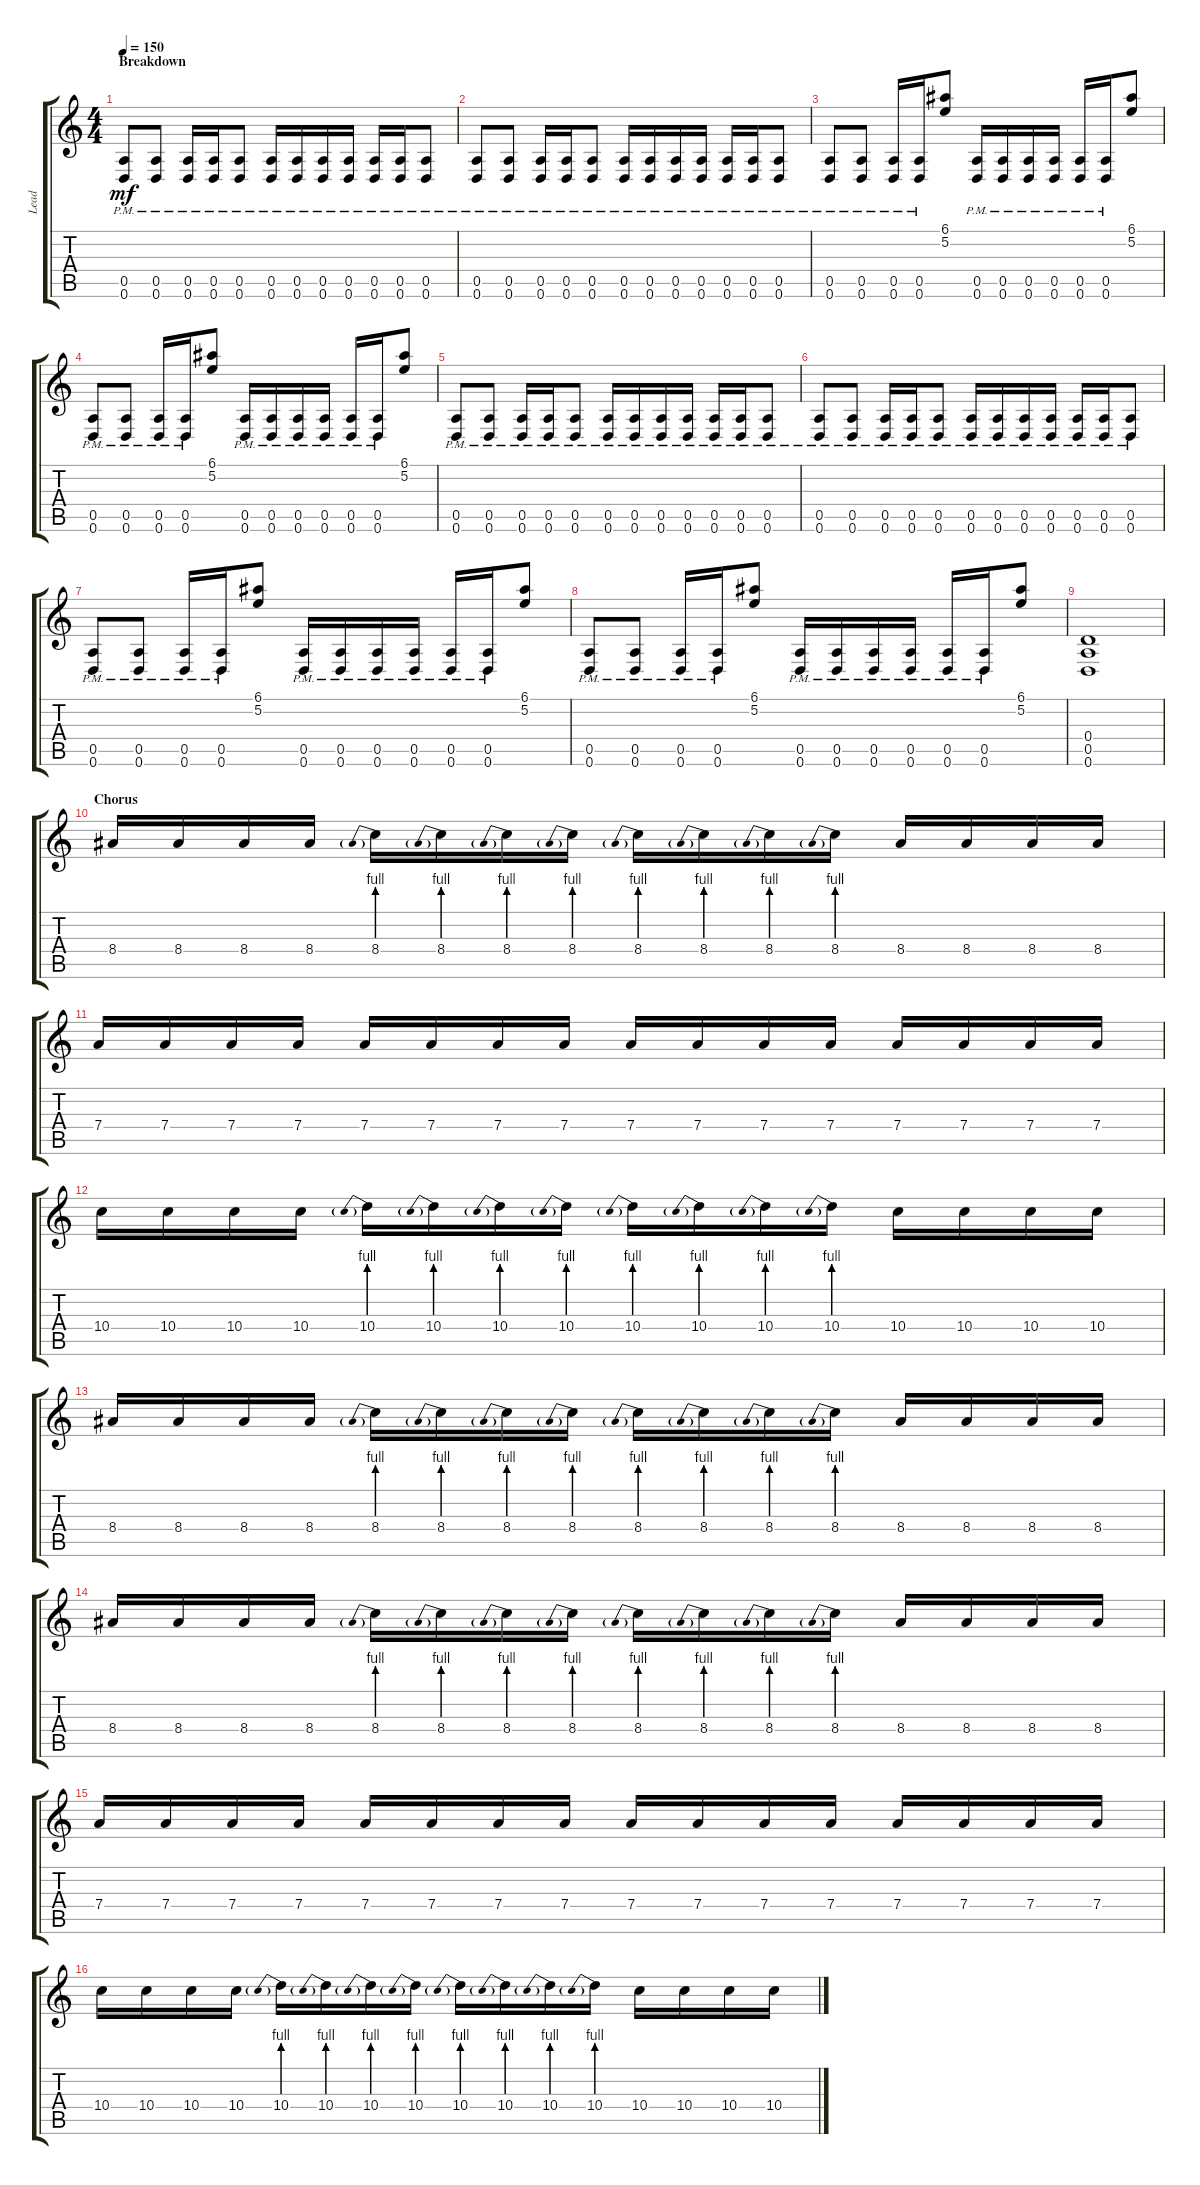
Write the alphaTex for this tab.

\track ("Lead" "Lead") {instrument distortionguitar}
\staff {score tabs}
\tuning (E4 B3 G3 D3 A2 D2) {hide}
\ts (4 4)
\section ("" "Breakdown")
\tempo 150
\clef g2
\ks c
(0.5{pm} 0.6{pm}).8{dy mf} (0.5{pm} 0.6{pm}).8 (0.5{pm} 0.6{pm}).16 (0.5{pm} 0.6{pm}).16 (0.5{pm} 0.6{pm}).8 (0.5{pm} 0.6{pm}).16 (0.5{pm} 0.6{pm}).16 (0.5{pm} 0.6{pm}).16 (0.5{pm} 0.6{pm}).16 (0.5{pm} 0.6{pm}).16 (0.5{pm} 0.6{pm}).16 (0.5{pm} 0.6{pm}).8 |
(0.5{pm} 0.6{pm}).8 (0.5{pm} 0.6{pm}).8 (0.5{pm} 0.6{pm}).16 (0.5{pm} 0.6{pm}).16 (0.5{pm} 0.6{pm}).8 (0.5{pm} 0.6{pm}).16 (0.5{pm} 0.6{pm}).16 (0.5{pm} 0.6{pm}).16 (0.5{pm} 0.6{pm}).16 (0.5{pm} 0.6{pm}).16 (0.5{pm} 0.6{pm}).16 (0.5{pm} 0.6{pm}).8 |
(0.5{pm} 0.6{pm}).8 (0.5{pm} 0.6{pm}).8 (0.5{pm} 0.6{pm}).16 (0.5{pm} 0.6{pm}).16 (6.1 5.2).8 (0.5{pm} 0.6{pm}).16 (0.5{pm} 0.6{pm}).16 (0.5{pm} 0.6{pm}).16 (0.5{pm} 0.6{pm}).16 (0.5{pm} 0.6{pm}).16 (0.5{pm} 0.6{pm}).16 (6.1 5.2).8 |
(0.5{pm} 0.6{pm}).8 (0.5{pm} 0.6{pm}).8 (0.5{pm} 0.6{pm}).16 (0.5{pm} 0.6{pm}).16 (6.1 5.2).8 (0.5{pm} 0.6{pm}).16 (0.5{pm} 0.6{pm}).16 (0.5{pm} 0.6{pm}).16 (0.5{pm} 0.6{pm}).16 (0.5{pm} 0.6{pm}).16 (0.5{pm} 0.6{pm}).16 (6.1 5.2).8 |
(0.5{pm} 0.6{pm}).8 (0.5{pm} 0.6{pm}).8 (0.5{pm} 0.6{pm}).16 (0.5{pm} 0.6{pm}).16 (0.5{pm} 0.6{pm}).8 (0.5{pm} 0.6{pm}).16 (0.5{pm} 0.6{pm}).16 (0.5{pm} 0.6{pm}).16 (0.5{pm} 0.6{pm}).16 (0.5{pm} 0.6{pm}).16 (0.5{pm} 0.6{pm}).16 (0.5{pm} 0.6{pm}).8 |
(0.5{pm} 0.6{pm}).8 (0.5{pm} 0.6{pm}).8 (0.5{pm} 0.6{pm}).16 (0.5{pm} 0.6{pm}).16 (0.5{pm} 0.6{pm}).8 (0.5{pm} 0.6{pm}).16 (0.5{pm} 0.6{pm}).16 (0.5{pm} 0.6{pm}).16 (0.5{pm} 0.6{pm}).16 (0.5{pm} 0.6{pm}).16 (0.5{pm} 0.6{pm}).16 (0.5{pm} 0.6{pm}).8 |
(0.5{pm} 0.6{pm}).8 (0.5{pm} 0.6{pm}).8 (0.5{pm} 0.6{pm}).16 (0.5{pm} 0.6{pm}).16 (6.1 5.2).8 (0.5{pm} 0.6{pm}).16 (0.5{pm} 0.6{pm}).16 (0.5{pm} 0.6{pm}).16 (0.5{pm} 0.6{pm}).16 (0.5{pm} 0.6{pm}).16 (0.5{pm} 0.6{pm}).16 (6.1 5.2).8 |
(0.5{pm} 0.6{pm}).8 (0.5{pm} 0.6{pm}).8 (0.5{pm} 0.6{pm}).16 (0.5{pm} 0.6{pm}).16 (6.1 5.2).8 (0.5{pm} 0.6{pm}).16 (0.5{pm} 0.6{pm}).16 (0.5{pm} 0.6{pm}).16 (0.5{pm} 0.6{pm}).16 (0.5{pm} 0.6{pm}).16 (0.5{pm} 0.6{pm}).16 (6.1 5.2).8 |
(0.4 0.5 0.6).1 |
\section ("" "Chorus")
8.4.16 8.4.16 8.4.16 8.4.16 8.4{be (prebend 0 4 60 4)}.16 8.4{be (prebend 0 4 60 4)}.16 8.4{be (prebend 0 4 60 4)}.16 8.4{be (prebend 0 4 60 4)}.16 8.4{be (prebend 0 4 60 4)}.16 8.4{be (prebend 0 4 60 4)}.16 8.4{be (prebend 0 4 60 4)}.16 8.4{be (prebend 0 4 60 4)}.16 8.4.16 8.4.16 8.4.16 8.4.16 |
7.4.16 7.4.16 7.4.16 7.4.16 7.4.16 7.4.16 7.4.16 7.4.16 7.4.16 7.4.16 7.4.16 7.4.16 7.4.16 7.4.16 7.4.16 7.4.16 |
10.4.16 10.4.16 10.4.16 10.4.16 10.4{be (prebend 0 4 60 4)}.16 10.4{be (prebend 0 4 60 4)}.16 10.4{be (prebend 0 4 60 4)}.16 10.4{be (prebend 0 4 60 4)}.16 10.4{be (prebend 0 4 60 4)}.16 10.4{be (prebend 0 4 60 4)}.16 10.4{be (prebend 0 4 60 4)}.16 10.4{be (prebend 0 4 60 4)}.16 10.4.16 10.4.16 10.4.16 10.4.16 |
8.4.16 8.4.16 8.4.16 8.4.16 8.4{be (prebend 0 4 60 4)}.16 8.4{be (prebend 0 4 60 4)}.16 8.4{be (prebend 0 4 60 4)}.16 8.4{be (prebend 0 4 60 4)}.16 8.4{be (prebend 0 4 60 4)}.16 8.4{be (prebend 0 4 60 4)}.16 8.4{be (prebend 0 4 60 4)}.16 8.4{be (prebend 0 4 60 4)}.16 8.4.16 8.4.16 8.4.16 8.4.16 |
8.4.16 8.4.16 8.4.16 8.4.16 8.4{be (prebend 0 4 60 4)}.16 8.4{be (prebend 0 4 60 4)}.16 8.4{be (prebend 0 4 60 4)}.16 8.4{be (prebend 0 4 60 4)}.16 8.4{be (prebend 0 4 60 4)}.16 8.4{be (prebend 0 4 60 4)}.16 8.4{be (prebend 0 4 60 4)}.16 8.4{be (prebend 0 4 60 4)}.16 8.4.16 8.4.16 8.4.16 8.4.16 |
7.4.16 7.4.16 7.4.16 7.4.16 7.4.16 7.4.16 7.4.16 7.4.16 7.4.16 7.4.16 7.4.16 7.4.16 7.4.16 7.4.16 7.4.16 7.4.16 |
10.4.16 10.4.16 10.4.16 10.4.16 10.4{be (prebend 0 4 60 4)}.16 10.4{be (prebend 0 4 60 4)}.16 10.4{be (prebend 0 4 60 4)}.16 10.4{be (prebend 0 4 60 4)}.16 10.4{be (prebend 0 4 60 4)}.16 10.4{be (prebend 0 4 60 4)}.16 10.4{be (prebend 0 4 60 4)}.16 10.4{be (prebend 0 4 60 4)}.16 10.4.16 10.4.16 10.4.16 10.4.16
